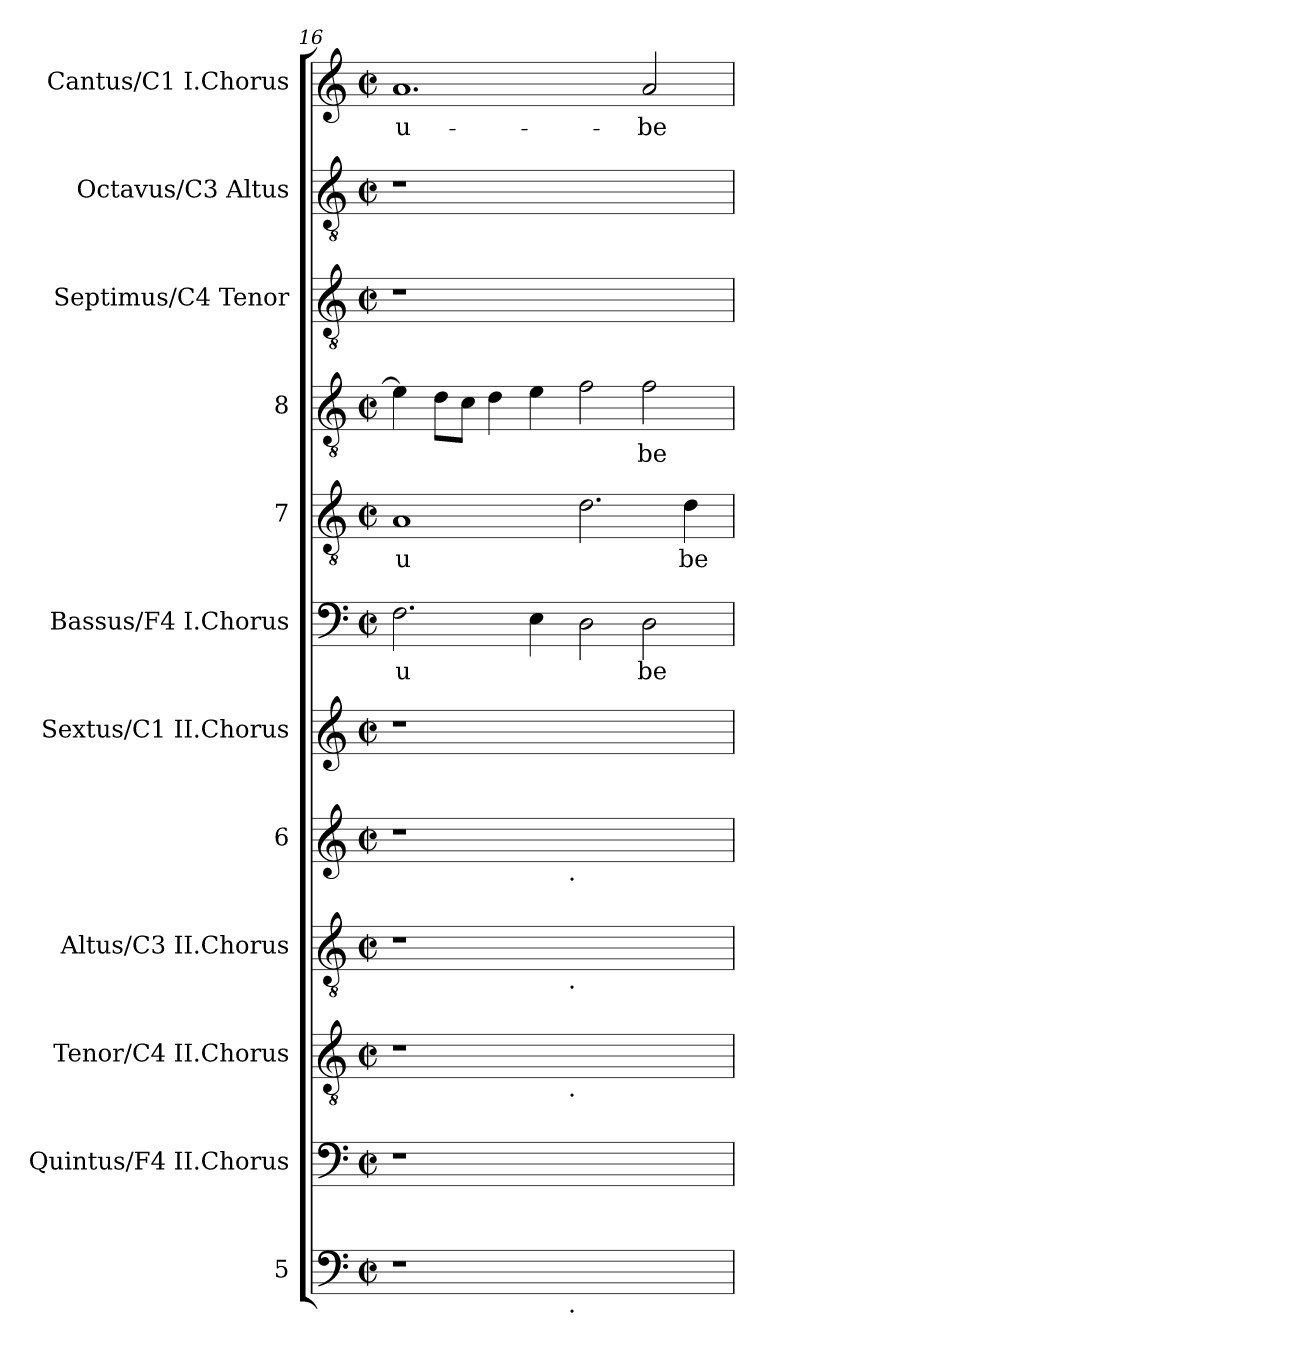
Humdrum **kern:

**kern	**kern	**kern	**kern	**kern	**kern	**kern	**text	**kern	**text	**kern	**text	**kern	**kern	**kern	**text
*part12	*part11	*part10	*part9	*part8	*part7	*part6	*part6	*part5	*part5	*part4	*part4	*part3	*part2	*part1	*part1
*staff12	*staff11	*staff10	*staff9	*staff8	*staff7	*staff6	*staff6	*staff5	*staff5	*staff4	*staff4	*staff3	*staff2	*staff1	*staff1
*I"5	*I"Quintus/F4  II.Chorus	*I"Tenor/C4  II.Chorus	*I"Altus/C3  II.Chorus	*I"6	*I"Sextus/C1  II.Chorus	*I"Bassus/F4  I.Chorus	*	*I"7	*	*I"8	*	*I"Septimus/C4  Tenor	*I"Octavus/C3  Altus	*I"Cantus/C1  I.Chorus	*
*	*	*I'T	*I'A	*	*	*I'B	*	*	*	*	*	*	*	*I'C	*
*clefF4	*clefF4	*clefGv2	*clefGv2	*clefG2	*clefG2	*clefF4	*	*clefGv2	*	*clefGv2	*	*clefGv2	*clefGv2	*clefG2	*
*k[]	*k[]	*k[]	*k[]	*k[]	*k[]	*k[]	*	*k[]	*	*k[]	*	*k[]	*k[]	*k[]	*
*C:	*C:	*C:	*C:	*C:	*C:	*C:	*	*C:	*	*C:	*	*C:	*C:	*C:	*
*M2/2	*M2/2	*M2/2	*M2/2	*M2/2	*M2/2	*M2/2	*	*M2/2	*	*M2/2	*	*M2/2	*M2/2	*M2/2	*
*met(c|)	*met(c|)	*met(c|)	*met(c|)	*met(c|)	*met(c|)	*met(c|)	*	*met(c|)	*	*met(c|)	*	*met(c|)	*met(c|)	*met(c|)	*
=16	=16	=16	=16	=16	=16	=16	=16	=16	=16	=16	=16	=16	=16	=16	=16
!	!	!	!	!	!	!	!LO:LY:b:cj	!	!LO:LY:b:cj	!	!LO:LY:b:cj	!	!	!	!LO:LY:b:cj
*^	*	*^	*^	*^	*	*	*	*	*	*	*	*	*	*	*
1r	2ryy	1r	1r	2ryy	1r	2ryy	1r	2ryy	1r	2.F\	u-	1A	u-	4e\]	--	1r	1r	1.a	u-
!	!	!	!	!	!	!	!	!	!	!	!	!	!	!	!LO:LY:b:cj	!	!	!	!
.	.	.	.	.	.	.	.	.	.	.	.	.	.	8d\L	--	.	.	.	.
!	!	!	!	!	!	!	!	!	!	!	!	!	!	!	!LO:LY:b:cj	!	!	!	!
.	.	.	.	.	.	.	.	.	.	.	.	.	.	8c\J	--	.	.	.	.
!	!	!	!	!	!	!	!	!	!	!	!	!	!	!	!LO:LY:b:cj	!	!	!	!
.	4...ryy	.	.	4...ryy	.	4...ryy	.	4...ryy	.	.	.	.	.	4d\	--	.	.	.	.
!	!	!	!	!	!	!	!	!	!	!	!LO:LY:b:cj	!	!	!	!LO:LY:b:cj	!	!	!	!
.	.	.	.	.	.	.	.	.	.	4E\	--	.	.	4e\	--	.	.	.	.
!	!	!	!	!	!	!	!	!LO:TX:b:t=.	!	!	!	!	!	!	!	!	!	!	!
!	!	!	!	!	!	!LO:TX:b:t=.	!	!	!	!	!	!	!	!	!	!	!	!	!
!	!	!	!	!LO:TX:b:t=.	!	!	!	!	!	!	!	!	!	!	!	!	!	!	!
!	!LO:TX:b:t=.	!	!	!	!	!	!	!	!	!	!	!	!	!	!	!	!	!	!
.	1ryy	.	.	1ryy	.	1ryy	.	1ryy	.	.	.	.	.	.	.	.	.	.	.
!	!	!	!	!	!	!	!	!	!	!	!LO:LY:b:cj	!	!LO:LY:b:cj	!	!LO:LY:b:cj	!	!	!	!
1ryy	.	1ryy	1ryy	.	1ryy	.	1ryy	.	1ryy	2D\	--	2.d\	--	2f\	--	1ryy	1ryy	.	.
!	!	!	!	!	!	!	!	!	!	!	!LO:LY:b:cj	!	!	!	!LO:LY:b:cj	!	!	!	!LO:LY:b:cj
.	.	.	.	.	.	.	.	.	.	2D\	-be-	.	.	2f\	-be-	.	.	2a/	-be-
!	!	!	!	!	!	!	!	!	!	!	!	!	!LO:LY:b:cj	!	!	!	!	!	!
.	.	.	.	.	.	.	.	.	.	.	.	4d\	-be-	.	.	.	.	.	.
.	32ryy	.	.	32ryy	.	32ryy	.	32ryy	.	.	.	.	.	.	.	.	.	.	.
*	*	*	*v	*v	*	*	*v	*v	*	*	*	*	*	*	*	*	*	*	*
*v	*v	*	*	*v	*v	*	*	*	*	*	*	*	*	*	*	*	*
=	=	=	=	=	=	=	=	=	=	=	=	=	=	=	=
*-	*-	*-	*-	*-	*-	*-	*-	*-	*-	*-	*-	*-	*-	*-	*-
